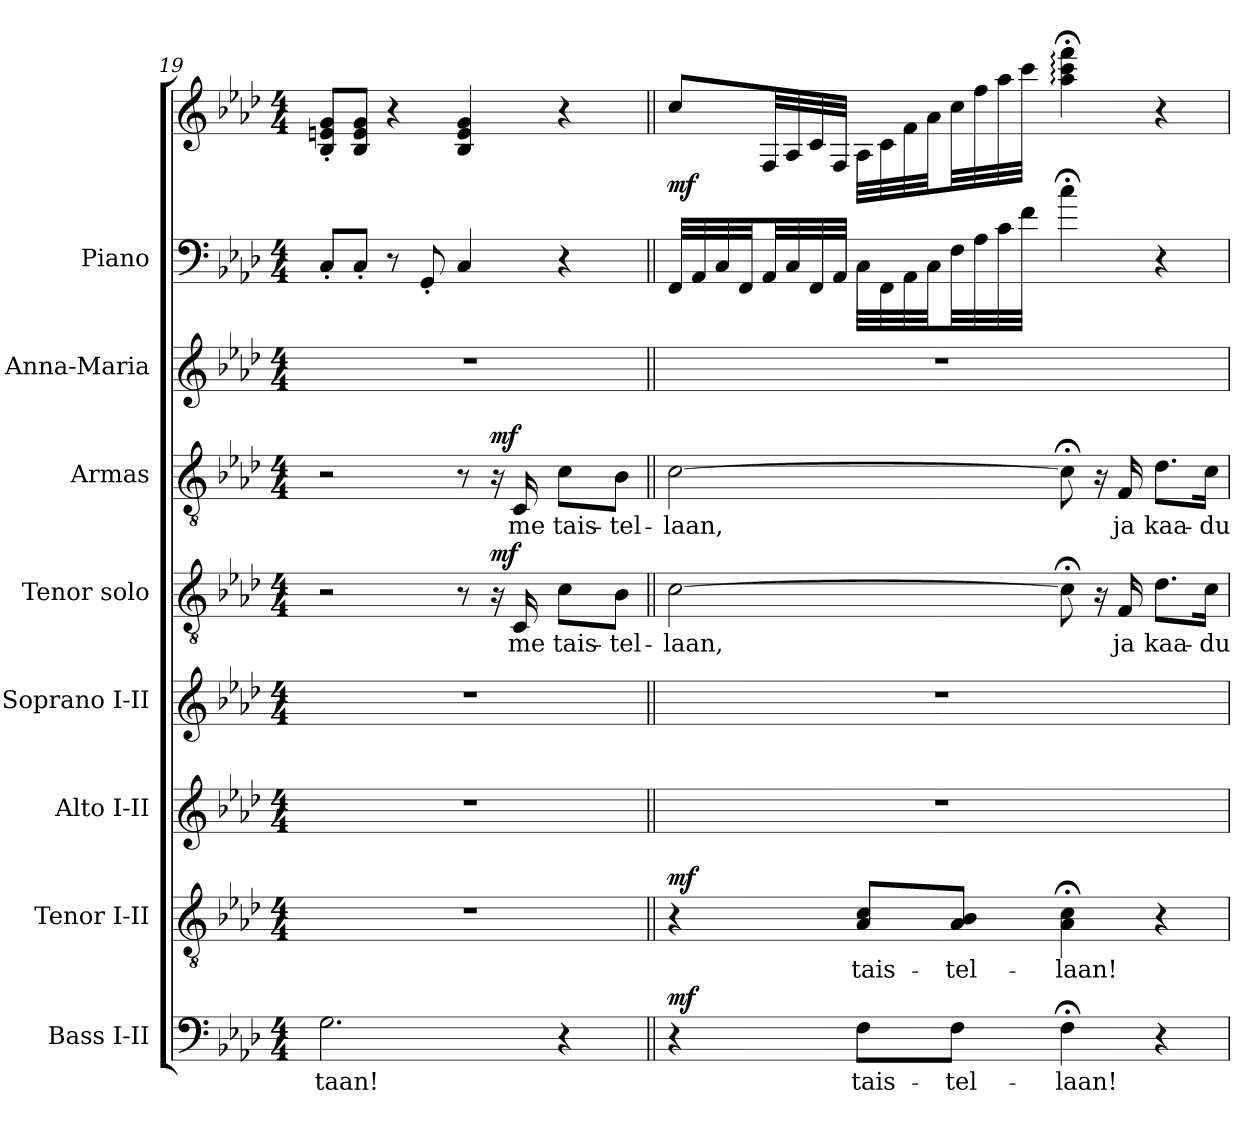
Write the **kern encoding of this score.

**kern	**text	**dynam	**kern	**text	**dynam	**kern	**kern	**kern	**text	**dynam	**kern	**text	**dynam	**kern	**kern	**kern	**dynam
*part8	*part8	*part8	*part7	*part7	*part7	*part6	*part5	*part4	*part4	*part4	*part3	*part3	*part3	*part2	*part1	*part1	*part1
*staff9	*staff9	*staff9	*staff8	*staff8	*staff8	*staff7	*staff6	*staff5	*staff5	*staff5	*staff4	*staff4	*staff4	*staff3	*staff2	*staff1	*staff1/2
*I"Bass I-II	*	*	*I"Tenor I-II	*	*	*I"Alto I-II	*I"Soprano I-II	*I"Tenor solo	*	*	*I"Armas	*	*	*I"Anna-Maria	*I"Piano	*	*
*I'B.	*	*	*I'T.	*	*	*I'A.	*I'S.	*I'T. Solo	*	*	*I'Armas	*	*	*I'A-M	*I'Pno.	*	*
*clefF4	*	*	*clefGv2	*	*	*clefG2	*clefG2	*clefGv2	*	*	*clefGv2	*	*	*clefG2	*clefF4	*clefG2	*
*	*	*	*ITrd7c12	*	*	*	*	*ITrd7c12	*	*	*ITrd7c12	*	*	*	*	*	*
*k[b-e-a-d-]	*	*	*k[b-e-a-d-]	*	*	*k[b-e-a-d-]	*k[b-e-a-d-]	*k[b-e-a-d-]	*	*	*k[b-e-a-d-]	*	*	*k[b-e-a-d-]	*k[b-e-a-d-]	*k[b-e-a-d-]	*
*A-:	*	*	*A-:	*	*	*A-:	*A-:	*A-:	*	*	*A-:	*	*	*A-:	*A-:	*A-:	*
*M4/4	*	*	*M4/4	*	*	*M4/4	*M4/4	*M4/4	*	*	*M4/4	*	*	*M4/4	*M4/4	*M4/4	*
=19	=19	=19	=19	=19	=19	=19	=19	=19	=19	=19	=19	=19	=19	=19	=19	=19	=19
!	!LO:LY:b:color=#000000	!	!	!	!	!	!	!	!	!	!	!	!	!	!	!	!
2.Gi\	-taan!	.	1r	.	.	1r	1r	2r	.	.	2r	.	.	1r	8C'i/L	8B-i/' 8eni' 8gi'L	.
.	.	.	.	.	.	.	.	.	.	.	.	.	.	.	8C'i/J	8B-i/ 8ei 8giJ	.
.	.	.	.	.	.	.	.	.	.	.	.	.	.	.	8r	4r	.
.	.	.	.	.	.	.	.	.	.	.	.	.	.	.	8GG'i/	.	.
.	.	.	.	.	.	.	.	8r	.	.	8r	.	.	.	4Ci/	4B-i/ 4ei 4gi	.
.	.	.	.	.	.	.	.	16r	.	mf	16r	.	mf	.	.	.	.
!	!	!	!	!	!	!	!	!	!LO:LY:b:color=#000000	!	!	!	!	!	!	!	!
!	!	!	!	!	!	!	!	!	!	!	!	!LO:LY:b:color=#000000	!	!	!	!	!
.	.	.	.	.	.	.	.	16CCi/	me	.	16CCi/	me	.	.	.	.	.
!	!	!	!	!	!	!	!	!	!LO:LY:b:color=#000000	!	!	!	!	!	!	!	!
!	!	!	!	!	!	!	!	!	!	!	!	!LO:LY:b:color=#000000	!	!	!	!	!
4r	.	.	.	.	.	.	.	8Ci\L	tais-	.	8Ci\L	tais-	.	.	4r	4r	.
!	!	!	!	!	!	!	!	!	!LO:LY:b:color=#000000	!	!	!	!	!	!	!	!
!	!	!	!	!	!	!	!	!	!	!	!	!LO:LY:b:color=#000000	!	!	!	!	!
.	.	.	.	.	.	.	.	8BB-i\J	-tel-	.	8BB-i\J	-tel-	.	.	.	.	.
=20||	=20||	=20||	=20||	=20||	=20||	=20||	=20||	=20||	=20||	=20||	=20||	=20||	=20||	=20||	=20||	=20||	=20||
!	!	!	!	!	!	!	!	!	!LO:LY:b:color=#000000	!	!	!	!	!	!	!	!
*	*	*	*	*	*	*	*	*	*	*	*	*	*	*	*	*MM90	*
!	!	!	!	!	!	!	!	!	!	!	!	!LO:LY:b:color=#000000	!	!	!	!	!
4r	.	mf	4r	.	mf	1r	1r	[>2Ci\	-laan,	.	[>2Ci\	-laan,	.	1r	32FFi/LLL	8cci/L	mf
.	.	.	.	.	.	.	.	.	.	.	.	.	.	.	32AA-i/	.	.
.	.	.	.	.	.	.	.	.	.	.	.	.	.	.	32Ci/	.	.
.	.	.	.	.	.	.	.	.	.	.	.	.	.	.	32FFi/JJ	.	.
.	.	.	.	.	.	.	.	.	.	.	.	.	.	.	32AA-i/LL	32Fi/LL	.
.	.	.	.	.	.	.	.	.	.	.	.	.	.	.	32Ci/	32A-i/	.
.	.	.	.	.	.	.	.	.	.	.	.	.	.	.	32FFi/	32ci/	.
.	.	.	.	.	.	.	.	.	.	.	.	.	.	.	32AA-i/JJJ	32Fi/JJJ	.
!	!LO:LY:b:color=#000000	!	!	!	!	!	!	!	!	!	!	!	!	!	!	!	!
!	!	!	!	!LO:LY:b:color=#000000	!	!	!	!	!	!	!	!	!	!	!	!	!
8Fi\L	tais-	.	8AA-i/ 8CiL	tais-	.	.	.	.	.	.	.	.	.	.	32Ci\LLL	32A-i\LLL	.
.	.	.	.	.	.	.	.	.	.	.	.	.	.	.	32FFi\	32ci\	.
.	.	.	.	.	.	.	.	.	.	.	.	.	.	.	32AA-i\	32fi\	.
.	.	.	.	.	.	.	.	.	.	.	.	.	.	.	32Ci\JJ	32a-i\JJ	.
!	!LO:LY:b:color=#000000	!	!	!	!	!	!	!	!	!	!	!	!	!	!	!	!
!	!	!	!	!LO:LY:b:color=#000000	!	!	!	!	!	!	!	!	!	!	!	!	!
8Fi\J	-tel-	.	8AA-i/ 8BB-iJ	-tel-	.	.	.	.	.	.	.	.	.	.	32Fi\LL	32cci\LL	.
.	.	.	.	.	.	.	.	.	.	.	.	.	.	.	32A-i\	32ffi\	.
.	.	.	.	.	.	.	.	.	.	.	.	.	.	.	32ci\	32aa-i\	.
.	.	.	.	.	.	.	.	.	.	.	.	.	.	.	32fi\JJJ	32ccci\JJJ	.
!	!LO:LY:b:color=#000000	!	!	!	!	!	!	!	!	!	!	!	!	!	!	!	!
!	!	!	!	!LO:LY:b:color=#000000	!	!	!	!	!	!	!	!	!	!	!	!	!
4F;i\	-laan!	.	4AA-i\; 4Ci;	-laan!	.	.	.	8C;i\]	.	.	8C;i\]	.	.	.	4cc;i\	4aa-i\;: 4ccci;: 4fffi;:	.
.	.	.	.	.	.	.	.	16r	.	.	16r	.	.	.	.	.	.
!	!	!	!	!	!	!	!	!	!LO:LY:b:color=#000000	!	!	!	!	!	!	!	!
!	!	!	!	!	!	!	!	!	!	!	!	!LO:LY:b:color=#000000	!	!	!	!	!
.	.	.	.	.	.	.	.	16FFi/	ja	.	16FFi/	ja	.	.	.	.	.
!	!	!	!	!	!	!	!	!	!LO:LY:b:color=#000000	!	!	!	!	!	!	!	!
!	!	!	!	!	!	!	!	!	!	!	!	!LO:LY:b:color=#000000	!	!	!	!	!
4r	.	.	4r	.	.	.	.	8.D-i\L	kaa-	.	8.D-i\L	kaa-	.	.	4r	4r	.
!	!	!	!	!	!	!	!	!	!LO:LY:b:color=#000000	!	!	!	!	!	!	!	!
!	!	!	!	!	!	!	!	!	!	!	!	!LO:LY:b:color=#000000	!	!	!	!	!
.	.	.	.	.	.	.	.	16Ci\Jk	-du-	.	16Ci\Jk	-du-	.	.	.	.	.
=	=	=	=	=	=	=	=	=	=	=	=	=	=	=	=	=	=
*-	*-	*-	*-	*-	*-	*-	*-	*-	*-	*-	*-	*-	*-	*-	*-	*-	*-
